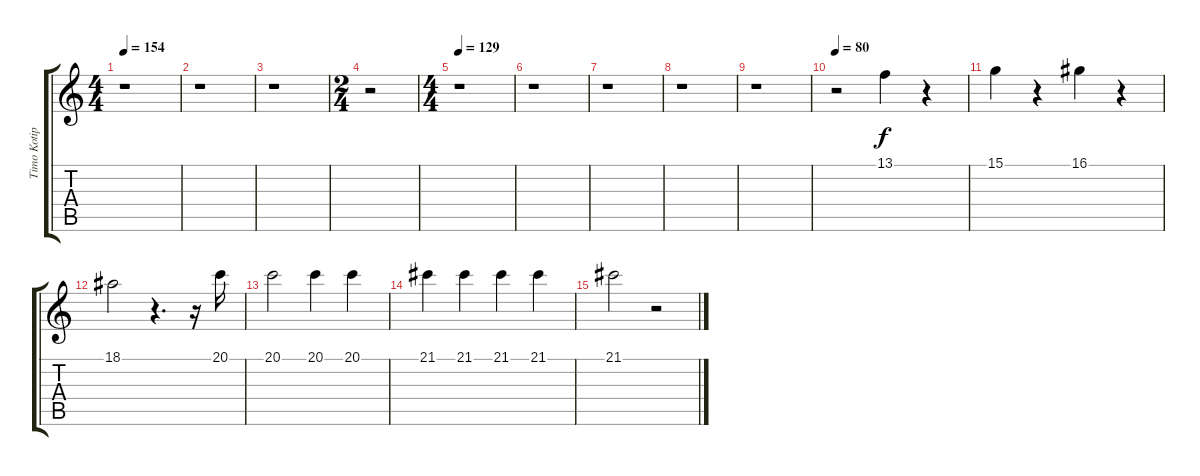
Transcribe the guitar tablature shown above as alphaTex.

\track ("Timo Kotipelto" "Timo Kotip") {instrument lead3calliope}
\staff {score tabs}
\tuning (E4 B3 G3 D3 A2 E2) {hide}
\ts (4 4)
\tempo 154
\clef g2
\ks c
r.1{dy f} |
r.1 |
r.1 |
\ts (2 4)
r.2 |
\ts (4 4)
\tempo 129
r.1 |
r.1 |
r.1 |
r.1 |
r.1 |
\tempo 80
r.2 13.1.4 r.4 |
15.1.4 r.4 16.1.4 r.4 |
18.1.2 r.4{d} r.16 20.1.16 |
20.1.2 20.1.4 20.1.4 |
21.1.4 21.1.4 21.1.4 21.1.4 |
21.1.2 r.2
